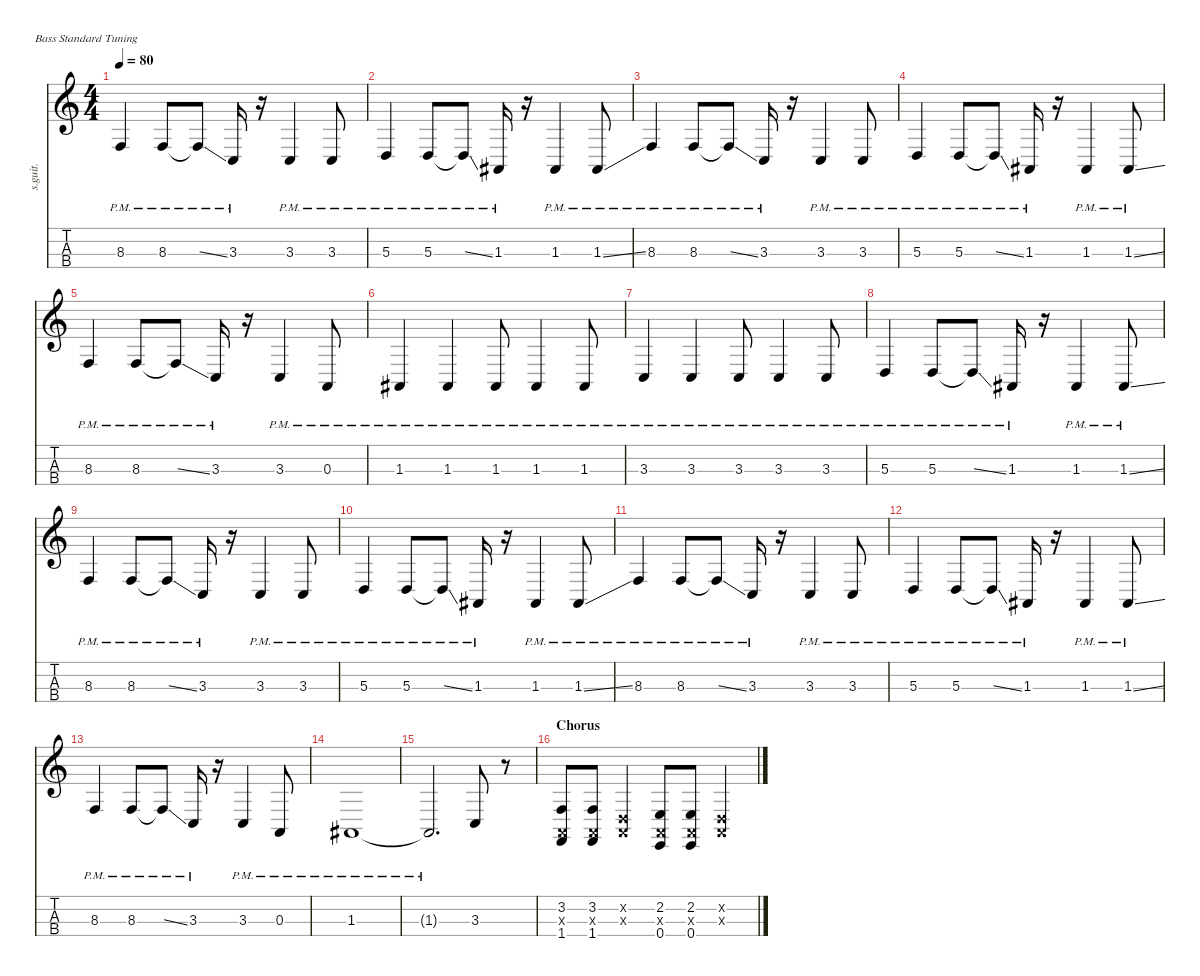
\defaultSystemsLayout 4
\hideDynamics
\bracketExtendMode nobrackets
\track ("Mike Dirnt" "s.guit.") {instrument electricbasspick}
\staff {score tabs}
\tuning (G2 D2 A1 E1)
\ts (4 4)
\tempo 80
\clef g2
\ks c
8.3{pm}.4{lyrics (0 "") lyrics (1 "") lyrics (2 "") lyrics (3 "") lyrics (4 "") dy f} 8.3{pm}.8{lyrics (0 "") lyrics (1 "") lyrics (2 "") lyrics (3 "") lyrics (4 "")} 8.3{ss pm t}.8{lyrics (0 "") lyrics (1 "") lyrics (2 "") lyrics (3 "") lyrics (4 "")} 3.3{pm}.16{lyrics (0 "") lyrics (1 "") lyrics (2 "") lyrics (3 "") lyrics (4 "")} r.16 3.3{pm}.4{lyrics (0 "") lyrics (1 "") lyrics (2 "") lyrics (3 "") lyrics (4 "")} 3.3{pm}.8{lyrics (0 "") lyrics (1 "") lyrics (2 "") lyrics (3 "") lyrics (4 "")} |
5.3{pm}.4{lyrics (0 "") lyrics (1 "") lyrics (2 "") lyrics (3 "") lyrics (4 "")} 5.3{pm}.8{lyrics (0 "") lyrics (1 "") lyrics (2 "") lyrics (3 "") lyrics (4 "")} 5.3{ss pm t}.8{lyrics (0 "") lyrics (1 "") lyrics (2 "") lyrics (3 "") lyrics (4 "")} 1.3{pm acc #}.16{lyrics (0 "") lyrics (1 "") lyrics (2 "") lyrics (3 "") lyrics (4 "")} r.16 1.3{pm acc #}.4{lyrics (0 "") lyrics (1 "") lyrics (2 "") lyrics (3 "") lyrics (4 "")} 1.3{ss pm acc #}.8{lyrics (0 "") lyrics (1 "") lyrics (2 "") lyrics (3 "") lyrics (4 "")} |
8.3{pm}.4{lyrics (0 "") lyrics (1 "") lyrics (2 "") lyrics (3 "") lyrics (4 "")} 8.3{pm}.8{lyrics (0 "") lyrics (1 "") lyrics (2 "") lyrics (3 "") lyrics (4 "")} 8.3{ss pm t}.8{lyrics (0 "") lyrics (1 "") lyrics (2 "") lyrics (3 "") lyrics (4 "")} 3.3{pm}.16{lyrics (0 "") lyrics (1 "") lyrics (2 "") lyrics (3 "") lyrics (4 "")} r.16 3.3{pm}.4{lyrics (0 "") lyrics (1 "") lyrics (2 "") lyrics (3 "") lyrics (4 "")} 3.3{pm}.8{lyrics (0 "") lyrics (1 "") lyrics (2 "") lyrics (3 "") lyrics (4 "")} |
5.3{pm}.4{lyrics (0 "") lyrics (1 "") lyrics (2 "") lyrics (3 "") lyrics (4 "")} 5.3{pm}.8{lyrics (0 "") lyrics (1 "") lyrics (2 "") lyrics (3 "") lyrics (4 "")} 5.3{ss pm t}.8{lyrics (0 "") lyrics (1 "") lyrics (2 "") lyrics (3 "") lyrics (4 "")} 1.3{pm acc #}.16{lyrics (0 "") lyrics (1 "") lyrics (2 "") lyrics (3 "") lyrics (4 "")} r.16 1.3{pm acc #}.4{lyrics (0 "") lyrics (1 "") lyrics (2 "") lyrics (3 "") lyrics (4 "")} 1.3{ss pm acc #}.8{lyrics (0 "") lyrics (1 "") lyrics (2 "") lyrics (3 "") lyrics (4 "")} |
8.3{pm}.4{lyrics (0 "") lyrics (1 "") lyrics (2 "") lyrics (3 "") lyrics (4 "")} 8.3{pm}.8{lyrics (0 "") lyrics (1 "") lyrics (2 "") lyrics (3 "") lyrics (4 "")} 8.3{ss pm t}.8{lyrics (0 "") lyrics (1 "") lyrics (2 "") lyrics (3 "") lyrics (4 "")} 3.3{pm}.16{lyrics (0 "") lyrics (1 "") lyrics (2 "") lyrics (3 "") lyrics (4 "")} r.16 3.3{pm}.4{lyrics (0 "") lyrics (1 "") lyrics (2 "") lyrics (3 "") lyrics (4 "")} 0.3{pm}.8{lyrics (0 "") lyrics (1 "") lyrics (2 "") lyrics (3 "") lyrics (4 "")} |
1.3{pm acc #}.4{lyrics (0 "") lyrics (1 "") lyrics (2 "") lyrics (3 "") lyrics (4 "")} 1.3{pm acc #}.4{lyrics (0 "") lyrics (1 "") lyrics (2 "") lyrics (3 "") lyrics (4 "")} 1.3{pm acc #}.8{lyrics (0 "") lyrics (1 "") lyrics (2 "") lyrics (3 "") lyrics (4 "")} 1.3{pm acc #}.4{lyrics (0 "") lyrics (1 "") lyrics (2 "") lyrics (3 "") lyrics (4 "")} 1.3{pm acc #}.8{lyrics (0 "") lyrics (1 "") lyrics (2 "") lyrics (3 "") lyrics (4 "")} |
3.3{pm}.4{lyrics (0 "") lyrics (1 "") lyrics (2 "") lyrics (3 "") lyrics (4 "")} 3.3{pm}.4{lyrics (0 "") lyrics (1 "") lyrics (2 "") lyrics (3 "") lyrics (4 "")} 3.3{pm}.8{lyrics (0 "") lyrics (1 "") lyrics (2 "") lyrics (3 "") lyrics (4 "")} 3.3{pm}.4{lyrics (0 "") lyrics (1 "") lyrics (2 "") lyrics (3 "") lyrics (4 "")} 3.3{pm}.8{lyrics (0 "") lyrics (1 "") lyrics (2 "") lyrics (3 "") lyrics (4 "")} |
5.3{pm}.4{lyrics (0 "") lyrics (1 "") lyrics (2 "") lyrics (3 "") lyrics (4 "")} 5.3{pm}.8{lyrics (0 "") lyrics (1 "") lyrics (2 "") lyrics (3 "") lyrics (4 "")} 5.3{ss pm t}.8{lyrics (0 "") lyrics (1 "") lyrics (2 "") lyrics (3 "") lyrics (4 "")} 1.3{pm acc #}.16{lyrics (0 "") lyrics (1 "") lyrics (2 "") lyrics (3 "") lyrics (4 "")} r.16 1.3{pm acc #}.4{lyrics (0 "") lyrics (1 "") lyrics (2 "") lyrics (3 "") lyrics (4 "")} 1.3{ss pm acc #}.8{lyrics (0 "") lyrics (1 "") lyrics (2 "") lyrics (3 "") lyrics (4 "")} |
8.3{pm}.4{lyrics (0 "") lyrics (1 "") lyrics (2 "") lyrics (3 "") lyrics (4 "")} 8.3{pm}.8{lyrics (0 "") lyrics (1 "") lyrics (2 "") lyrics (3 "") lyrics (4 "")} 8.3{ss pm t}.8{lyrics (0 "") lyrics (1 "") lyrics (2 "") lyrics (3 "") lyrics (4 "")} 3.3{pm}.16{lyrics (0 "") lyrics (1 "") lyrics (2 "") lyrics (3 "") lyrics (4 "")} r.16 3.3{pm}.4{lyrics (0 "") lyrics (1 "") lyrics (2 "") lyrics (3 "") lyrics (4 "")} 3.3{pm}.8{lyrics (0 "") lyrics (1 "") lyrics (2 "") lyrics (3 "") lyrics (4 "")} |
5.3{pm}.4{lyrics (0 "") lyrics (1 "") lyrics (2 "") lyrics (3 "") lyrics (4 "")} 5.3{pm}.8{lyrics (0 "") lyrics (1 "") lyrics (2 "") lyrics (3 "") lyrics (4 "")} 5.3{ss pm t}.8{lyrics (0 "") lyrics (1 "") lyrics (2 "") lyrics (3 "") lyrics (4 "")} 1.3{pm acc #}.16{lyrics (0 "") lyrics (1 "") lyrics (2 "") lyrics (3 "") lyrics (4 "")} r.16 1.3{pm acc #}.4{lyrics (0 "") lyrics (1 "") lyrics (2 "") lyrics (3 "") lyrics (4 "")} 1.3{ss pm acc #}.8{lyrics (0 "") lyrics (1 "") lyrics (2 "") lyrics (3 "") lyrics (4 "")} |
8.3{pm}.4{lyrics (0 "") lyrics (1 "") lyrics (2 "") lyrics (3 "") lyrics (4 "")} 8.3{pm}.8{lyrics (0 "") lyrics (1 "") lyrics (2 "") lyrics (3 "") lyrics (4 "")} 8.3{ss pm t}.8{lyrics (0 "") lyrics (1 "") lyrics (2 "") lyrics (3 "") lyrics (4 "")} 3.3{pm}.16{lyrics (0 "") lyrics (1 "") lyrics (2 "") lyrics (3 "") lyrics (4 "")} r.16 3.3{pm}.4{lyrics (0 "") lyrics (1 "") lyrics (2 "") lyrics (3 "") lyrics (4 "")} 3.3{pm}.8{lyrics (0 "") lyrics (1 "") lyrics (2 "") lyrics (3 "") lyrics (4 "")} |
5.3{pm}.4{lyrics (0 "") lyrics (1 "") lyrics (2 "") lyrics (3 "") lyrics (4 "")} 5.3{pm}.8{lyrics (0 "") lyrics (1 "") lyrics (2 "") lyrics (3 "") lyrics (4 "")} 5.3{ss pm t}.8{lyrics (0 "") lyrics (1 "") lyrics (2 "") lyrics (3 "") lyrics (4 "")} 1.3{pm acc #}.16{lyrics (0 "") lyrics (1 "") lyrics (2 "") lyrics (3 "") lyrics (4 "")} r.16 1.3{pm acc #}.4{lyrics (0 "") lyrics (1 "") lyrics (2 "") lyrics (3 "") lyrics (4 "")} 1.3{ss pm acc #}.8{lyrics (0 "") lyrics (1 "") lyrics (2 "") lyrics (3 "") lyrics (4 "")} |
8.3{pm}.4{lyrics (0 "") lyrics (1 "") lyrics (2 "") lyrics (3 "") lyrics (4 "")} 8.3{pm}.8{lyrics (0 "") lyrics (1 "") lyrics (2 "") lyrics (3 "") lyrics (4 "")} 8.3{ss pm t}.8{lyrics (0 "") lyrics (1 "") lyrics (2 "") lyrics (3 "") lyrics (4 "")} 3.3{pm}.16{lyrics (0 "") lyrics (1 "") lyrics (2 "") lyrics (3 "") lyrics (4 "")} r.16 3.3{pm}.4{lyrics (0 "") lyrics (1 "") lyrics (2 "") lyrics (3 "") lyrics (4 "")} 0.3{pm}.8{lyrics (0 "") lyrics (1 "") lyrics (2 "") lyrics (3 "") lyrics (4 "")} |
1.3{pm acc #}.1{lyrics (0 "") lyrics (1 "") lyrics (2 "") lyrics (3 "") lyrics (4 "")} |
1.3{pm t acc #}.2{d lyrics (0 "") lyrics (1 "") lyrics (2 "") lyrics (3 "") lyrics (4 "")} 3.3.8{lyrics (0 "") lyrics (1 "") lyrics (2 "") lyrics (3 "") lyrics (4 "")} r.8 |
\section ("" "Chorus")
(3.2 0.3{x} 1.4).8{lyrics (0 "") lyrics (1 "") lyrics (2 "") lyrics (3 "") lyrics (4 "")} (3.2 0.3{x} 1.4).8{lyrics (0 "") lyrics (1 "") lyrics (2 "") lyrics (3 "") lyrics (4 "")} (0.2{x} 0.3{x}).4{lyrics (0 "") lyrics (1 "") lyrics (2 "") lyrics (3 "") lyrics (4 "")} (2.2 0.3{x} 0.4).8{lyrics (0 "") lyrics (1 "") lyrics (2 "") lyrics (3 "") lyrics (4 "")} (2.2 0.3{x} 0.4).8{lyrics (0 "") lyrics (1 "") lyrics (2 "") lyrics (3 "") lyrics (4 "")} (0.2{x} 0.3{x}).4{lyrics (0 "") lyrics (1 "") lyrics (2 "") lyrics (3 "") lyrics (4 "")}
